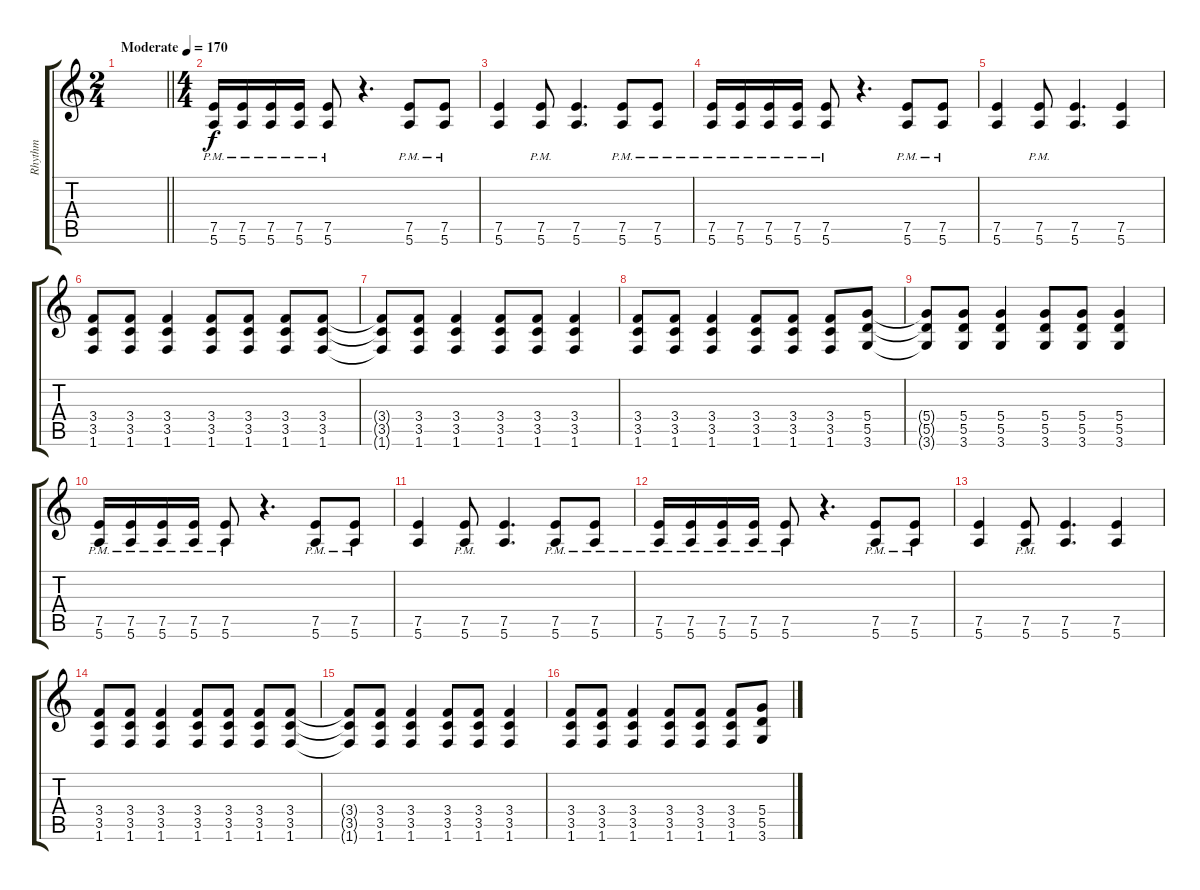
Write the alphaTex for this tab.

\track ("Rhythm" "Rhythm") {instrument distortionguitar}
\staff {score tabs}
\tuning (E4 B3 G3 D3 A2 E2) {hide}
\ts (2 4)
\tempo (170 "Moderate")
\clef g2
\barLineRight lightlight
\ks c
|
\ts (4 4)
(7.5{pm} 5.6{pm}).16 (7.5{pm} 5.6{pm}).16 (7.5{pm} 5.6{pm}).16 (7.5{pm} 5.6{pm}).16 (7.5{pm} 5.6{pm}).8 r.4{d} (7.5{pm} 5.6{pm}).8 (7.5{pm} 5.6{pm}).8 |
(7.5 5.6).4 (7.5{pm} 5.6{pm}).8 (7.5 5.6).4{d} (7.5{pm} 5.6{pm}).8 (7.5{pm} 5.6{pm}).8 |
(7.5{pm} 5.6{pm}).16 (7.5{pm} 5.6{pm}).16 (7.5{pm} 5.6{pm}).16 (7.5{pm} 5.6{pm}).16 (7.5{pm} 5.6{pm}).8 r.4{d} (7.5{pm} 5.6{pm}).8 (7.5{pm} 5.6{pm}).8 |
(7.5 5.6).4 (7.5{pm} 5.6{pm}).8 (7.5 5.6).4{d} (7.5 5.6).4 |
(3.4 3.5 1.6).8 (3.4 3.5 1.6).8 (3.4 3.5 1.6).4 (3.4 3.5 1.6).8 (3.4 3.5 1.6).8 (3.4 3.5 1.6).8 (3.4 3.5 1.6).8 |
(3.4{t} 3.5{t} 1.6{t}).8 (3.4 3.5 1.6).8 (3.4 3.5 1.6).4 (3.4 3.5 1.6).8 (3.4 3.5 1.6).8 (3.4 3.5 1.6).4 |
(3.4 3.5 1.6).8 (3.4 3.5 1.6).8 (3.4 3.5 1.6).4 (3.4 3.5 1.6).8 (3.4 3.5 1.6).8 (3.4 3.5 1.6).8 (5.4 5.5 3.6).8 |
(5.4{t} 5.5{t} 3.6{t}).8 (5.4 5.5 3.6).8 (5.4 5.5 3.6).4 (5.4 5.5 3.6).8 (5.4 5.5 3.6).8 (5.4 5.5 3.6).4 |
(7.5{pm} 5.6{pm}).16 (7.5{pm} 5.6{pm}).16 (7.5{pm} 5.6{pm}).16 (7.5{pm} 5.6{pm}).16 (7.5{pm} 5.6{pm}).8 r.4{d} (7.5{pm} 5.6{pm}).8 (7.5{pm} 5.6{pm}).8 |
(7.5 5.6).4 (7.5{pm} 5.6{pm}).8 (7.5 5.6).4{d} (7.5{pm} 5.6{pm}).8 (7.5{pm} 5.6{pm}).8 |
(7.5{pm} 5.6{pm}).16 (7.5{pm} 5.6{pm}).16 (7.5{pm} 5.6{pm}).16 (7.5{pm} 5.6{pm}).16 (7.5{pm} 5.6{pm}).8 r.4{d} (7.5{pm} 5.6{pm}).8 (7.5{pm} 5.6{pm}).8 |
(7.5 5.6).4 (7.5{pm} 5.6{pm}).8 (7.5 5.6).4{d} (7.5 5.6).4 |
(3.4 3.5 1.6).8 (3.4 3.5 1.6).8 (3.4 3.5 1.6).4 (3.4 3.5 1.6).8 (3.4 3.5 1.6).8 (3.4 3.5 1.6).8 (3.4 3.5 1.6).8 |
(3.4{t} 3.5{t} 1.6{t}).8 (3.4 3.5 1.6).8 (3.4 3.5 1.6).4 (3.4 3.5 1.6).8 (3.4 3.5 1.6).8 (3.4 3.5 1.6).4 |
(3.4 3.5 1.6).8 (3.4 3.5 1.6).8 (3.4 3.5 1.6).4 (3.4 3.5 1.6).8 (3.4 3.5 1.6).8 (3.4 3.5 1.6).8 (5.4 5.5 3.6).8
